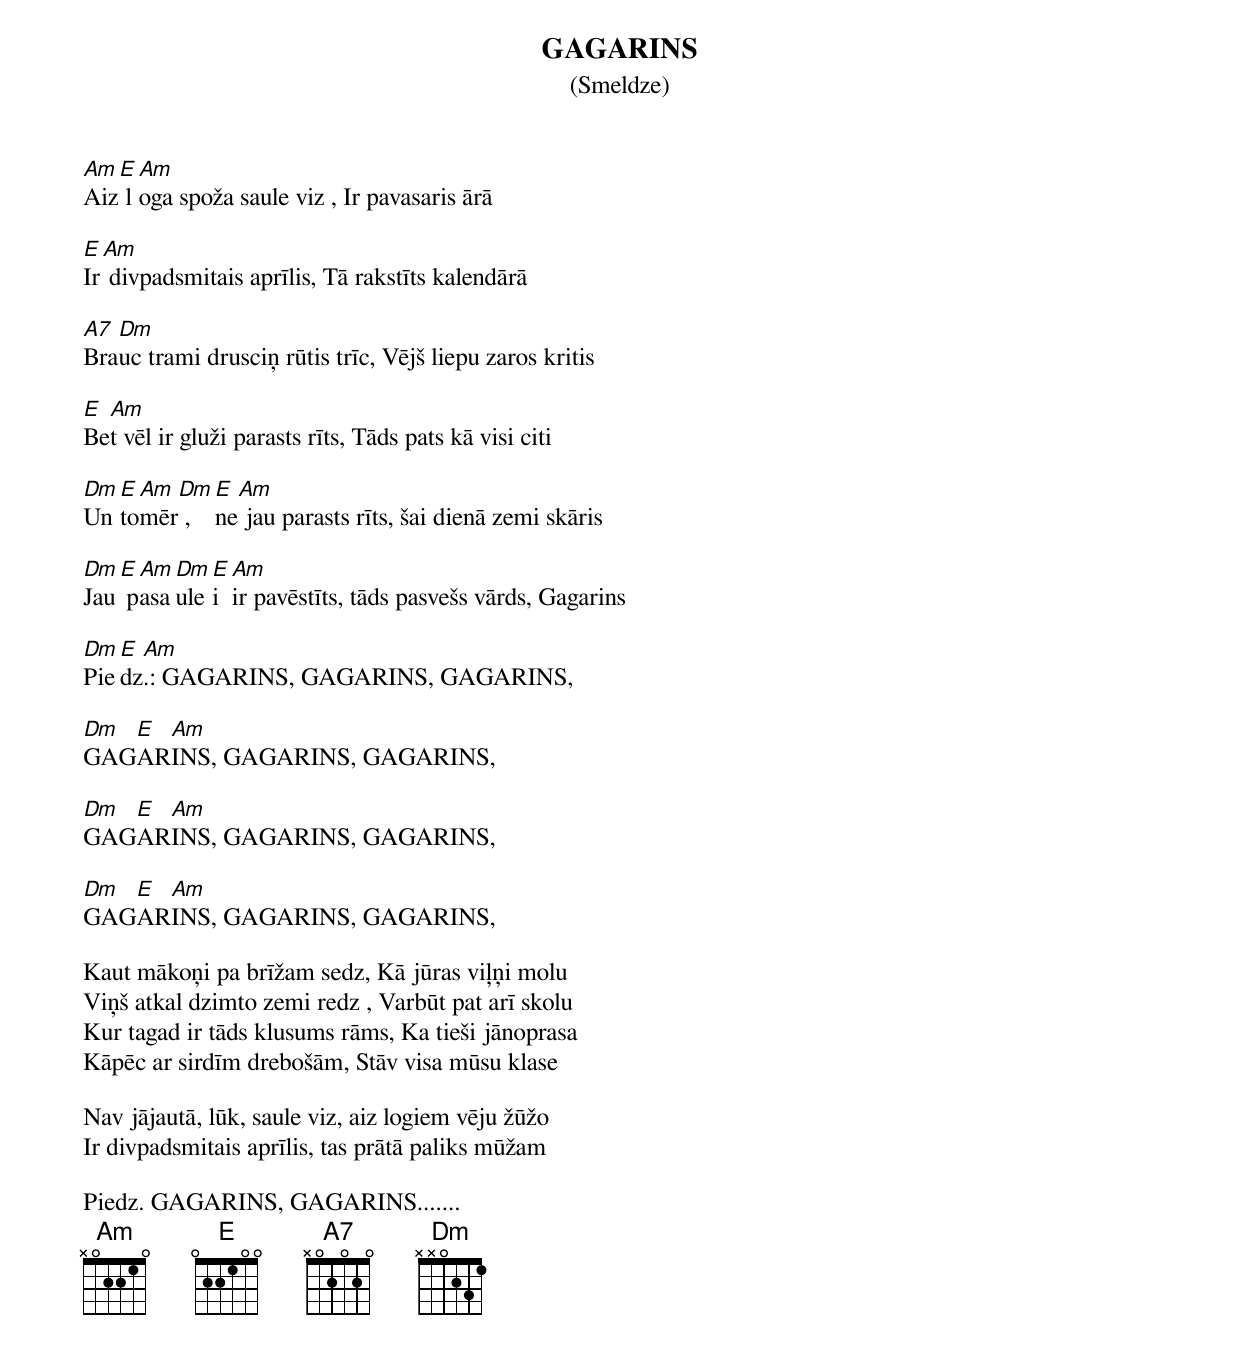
GAGARINS
(Smeldze)

Am E Am
Aiz loga spoža saule viz , Ir pavasaris ārā

E Am
Ir divpadsmitais aprīlis, Tā rakstīts kalendārā

A7 Dm
Brauc trami drusciņ rūtis trīc, Vējš liepu zaros kritis

E Am
Bet vēl ir gluži parasts rīts, Tāds pats kā visi citi

Dm E Am Dm E Am
Un tomēr , ne jau parasts rīts, šai dienā zemi skāris

Dm E Am Dm E Am
Jau pasaulei ir pavēstīts, tāds pasvešs vārds, Gagarins

Dm E Am
Piedz.: GAGARINS, GAGARINS, GAGARINS,

Dm E Am
GAGARINS, GAGARINS, GAGARINS,

Dm E Am
GAGARINS, GAGARINS, GAGARINS,

Dm E Am
GAGARINS, GAGARINS, GAGARINS,

Kaut mākoņi pa brīžam sedz, Kā jūras viļņi molu
Viņš atkal dzimto zemi redz , Varbūt pat arī skolu
Kur tagad ir tāds klusums rāms, Ka tieši jānoprasa
Kāpēc ar sirdīm drebošām, Stāv visa mūsu klase

Nav jājautā, lūk, saule viz, aiz logiem vēju žūžo
Ir divpadsmitais aprīlis, tas prātā paliks mūžam

Piedz. GAGARINS, GAGARINS.......
